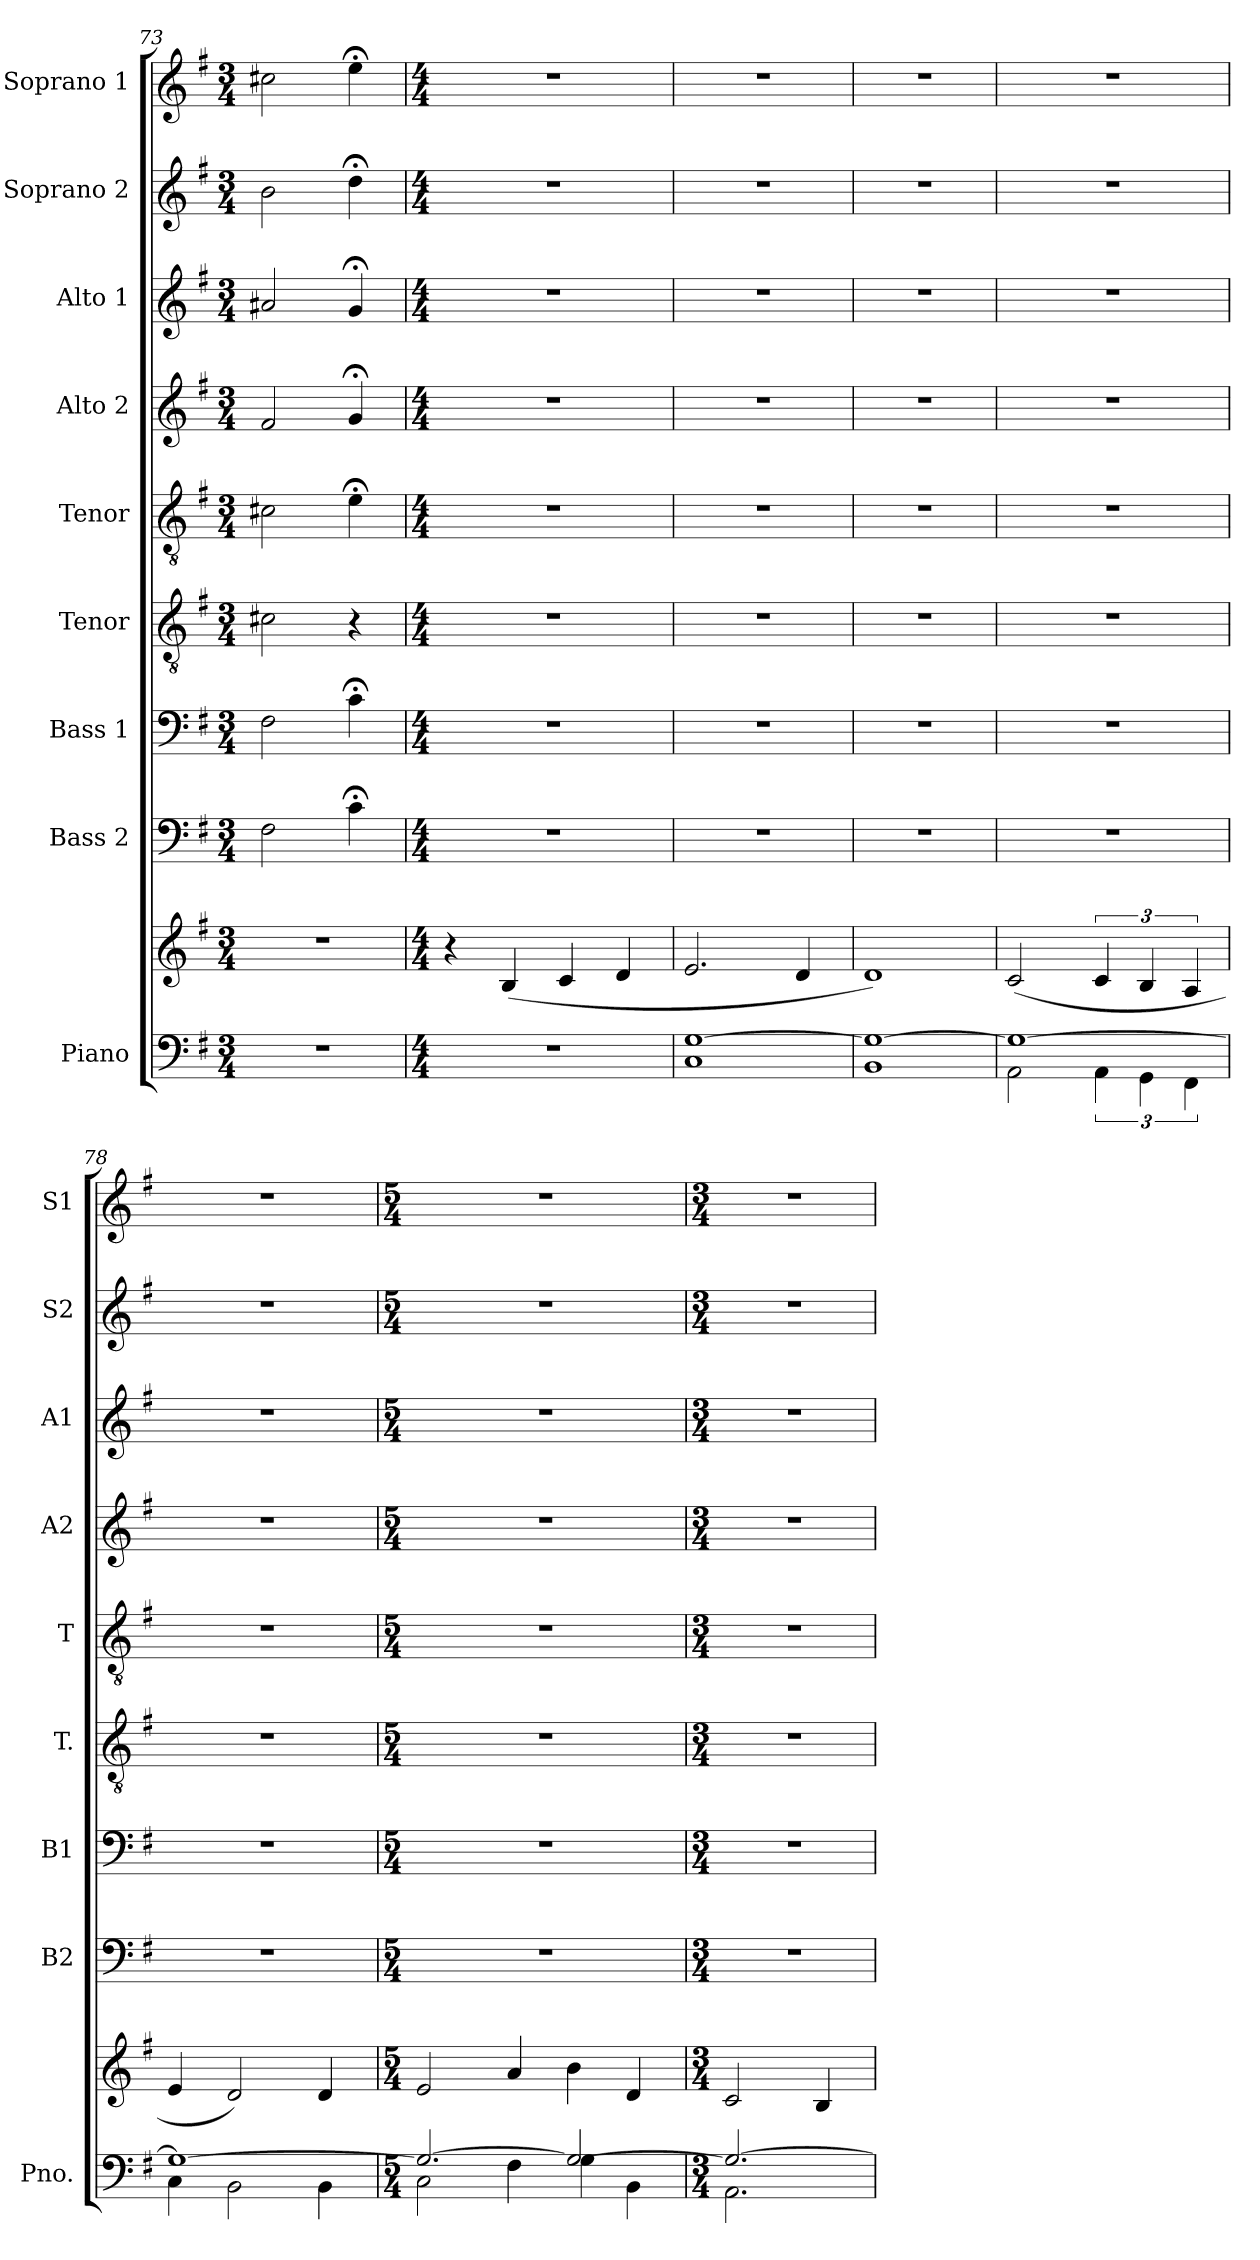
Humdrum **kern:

**kern	**kern	**kern	**kern	**kern	**kern	**kern	**kern	**kern	**kern
*part9	*part9	*part8	*part7	*part6	*part5	*part4	*part3	*part2	*part1
*staff10	*staff9	*staff8	*staff7	*staff6	*staff5	*staff4	*staff3	*staff2	*staff1
*I"Piano	*	*I"Bass 2	*I"Bass 1	*I"Tenor	*I"Tenor	*I"Alto 2	*I"Alto 1	*I"Soprano 2	*I"Soprano 1
*I'Pno.	*	*I'B2	*I'B1	*I'T.	*I'T	*I'A2	*I'A1	*I'S2	*I'S1
*clefF4	*clefG2	*clefF4	*clefF4	*clefGv2	*clefGv2	*clefG2	*clefG2	*clefG2	*clefG2
*k[f#]	*k[f#]	*k[f#]	*k[f#]	*k[f#]	*k[f#]	*k[f#]	*k[f#]	*k[f#]	*k[f#]
*M3/4	*M3/4	*M3/4	*M3/4	*M3/4	*M3/4	*M3/4	*M3/4	*M3/4	*M3/4
=73	=73	=73	=73	=73	=73	=73	=73	=73	=73
2.r	2.r	2F#\	2F#\	2c#X\	2c#X\	2f#/	2a#X/	2b\	2cc#X\
.	.	4c;<\	4c;<\	4r	4e;<\	4g;</	4g;</	4dd;<\	4ee;<\
=74	=74	=74	=74	=74	=74	=74	=74	=74	=74
*M4/4	*M4/4	*M4/4	*M4/4	*M4/4	*M4/4	*M4/4	*M4/4	*M4/4	*M4/4
1r	4r	1r	1r	1r	1r	1r	1r	1r	1r
.	(>4B/	.	.	.	.	.	.	.	.
.	4c/	.	.	.	.	.	.	.	.
.	4d/	.	.	.	.	.	.	.	.
=75	=75	=75	=75	=75	=75	=75	=75	=75	=75
*^	*	*	*	*	*	*	*	*	*
[1G	1C	2.e/	1r	1r	1r	1r	1r	1r	1r	1r
.	.	4d/	.	.	.	.	.	.	.	.
=76	=76	=76	=76	=76	=76	=76	=76	=76	=76	=76
1G_	1BB	1d)	1r	1r	1r	1r	1r	1r	1r	1r
=77	=77	=77	=77	=77	=77	=77	=77	=77	=77	=77
1G_	2AA\	(>2c/	1r	1r	1r	1r	1r	1r	1r	1r
.	6AA\	6c/	.	.	.	.	.	.	.	.
.	6GG\	6B/	.	.	.	.	.	.	.	.
.	6FF#\	6A/	.	.	.	.	.	.	.	.
=78	=78	=78	=78	=78	=78	=78	=78	=78	=78	=78
1G_	4C\	4e/	1r	1r	1r	1r	1r	1r	1r	1r
.	2BB\	2d/)	.	.	.	.	.	.	.	.
.	4BB\	4d/	.	.	.	.	.	.	.	.
=79	=79	=79	=79	=79	=79	=79	=79	=79	=79	=79
*M5/4	*	*M5/4	*M5/4	*M5/4	*M5/4	*M5/4	*M5/4	*M5/4	*M5/4	*M5/4
2.G/_	2C\	2e/	4%5r	4%5r	4%5r	4%5r	4%5r	4%5r	4%5r	4%5r
.	4F#\	4a/	.	.	.	.	.	.	.	.
2G/_	4G\	4b\	.	.	.	.	.	.	.	.
.	4BB\	4d/	.	.	.	.	.	.	.	.
=80	=80	=80	=80	=80	=80	=80	=80	=80	=80	=80
*M3/4	*	*M3/4	*M3/4	*M3/4	*M3/4	*M3/4	*M3/4	*M3/4	*M3/4	*M3/4
2.G/_	2.AA\	2c/	2.r	2.r	2.r	2.r	2.r	2.r	2.r	2.r
.	.	4B/	.	.	.	.	.	.	.	.
*v	*v	*	*	*	*	*	*	*	*	*
=	=	=	=	=	=	=	=	=	=
*-	*-	*-	*-	*-	*-	*-	*-	*-	*-
